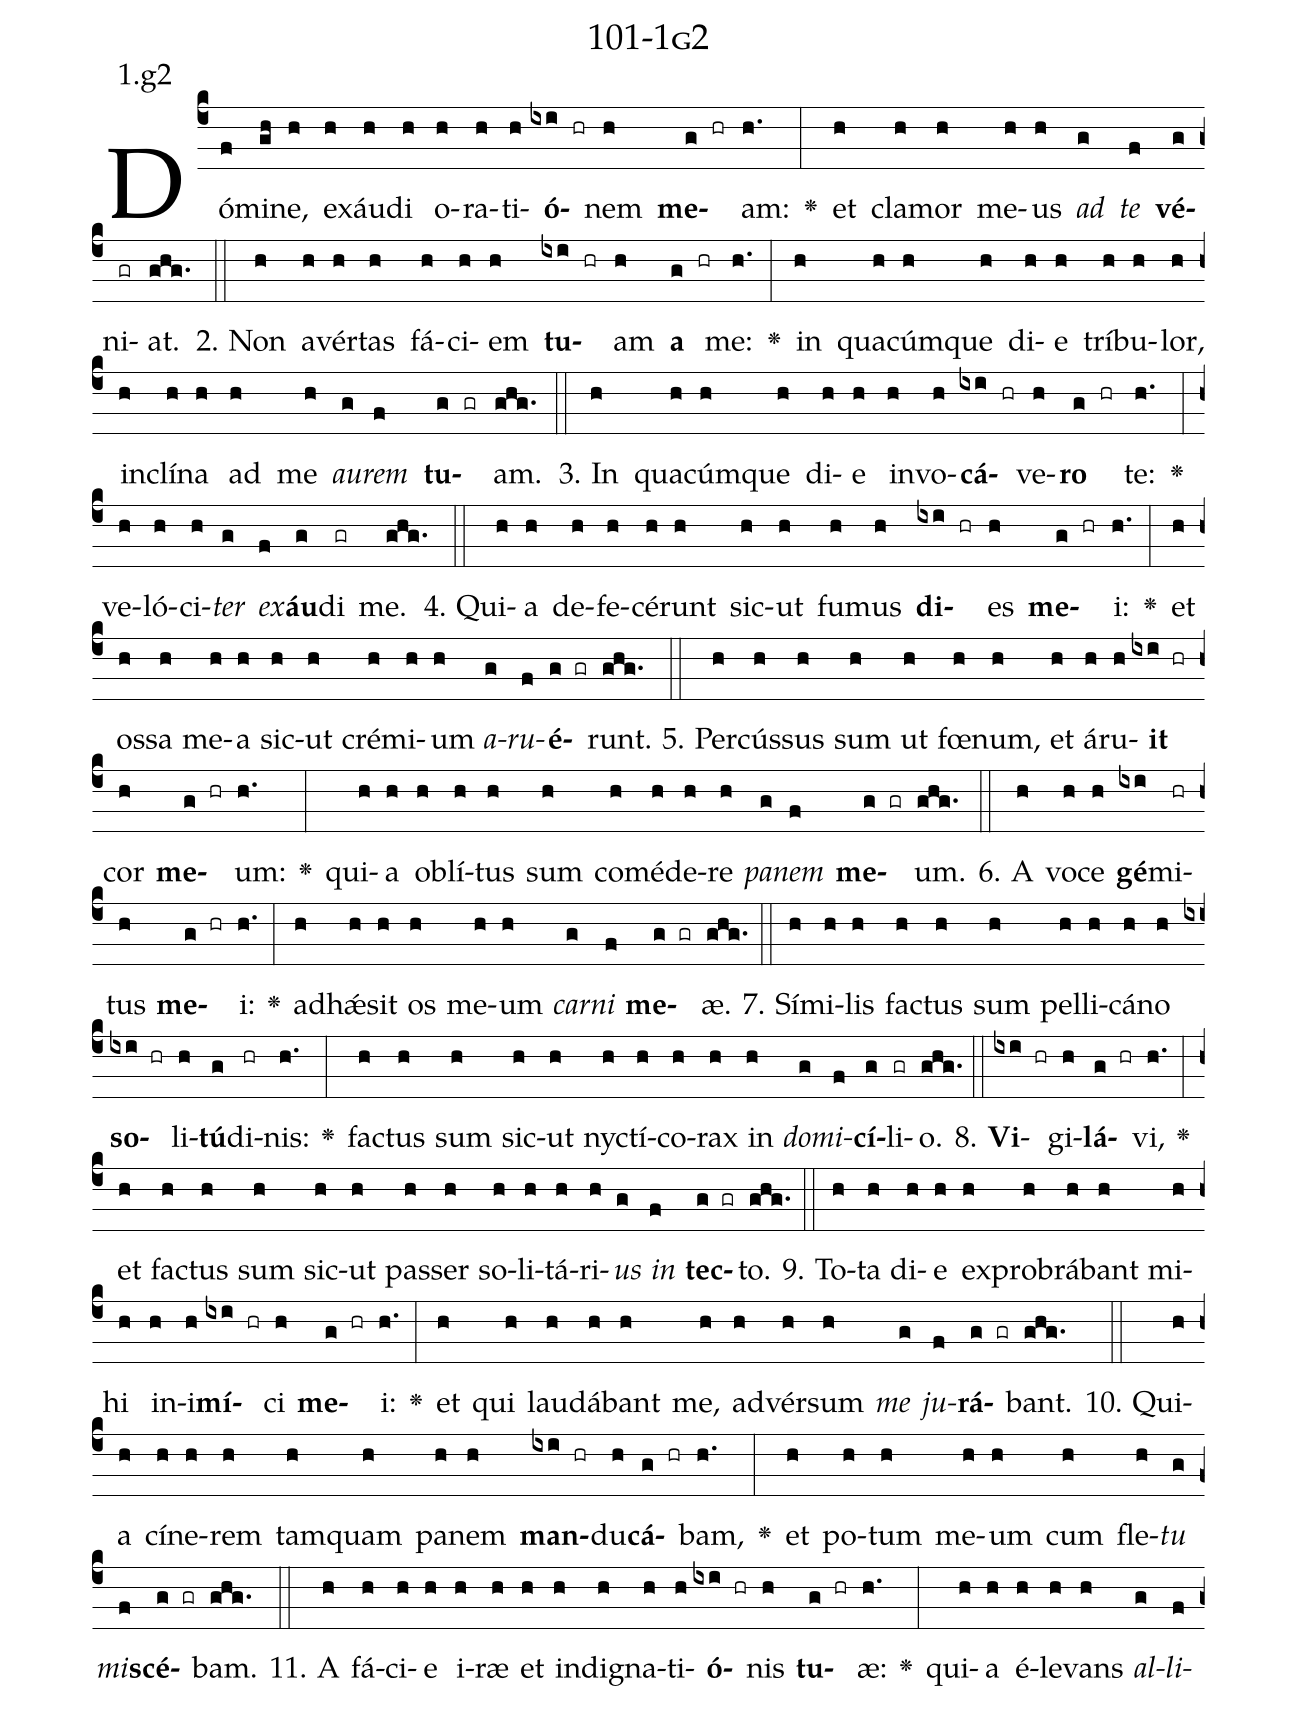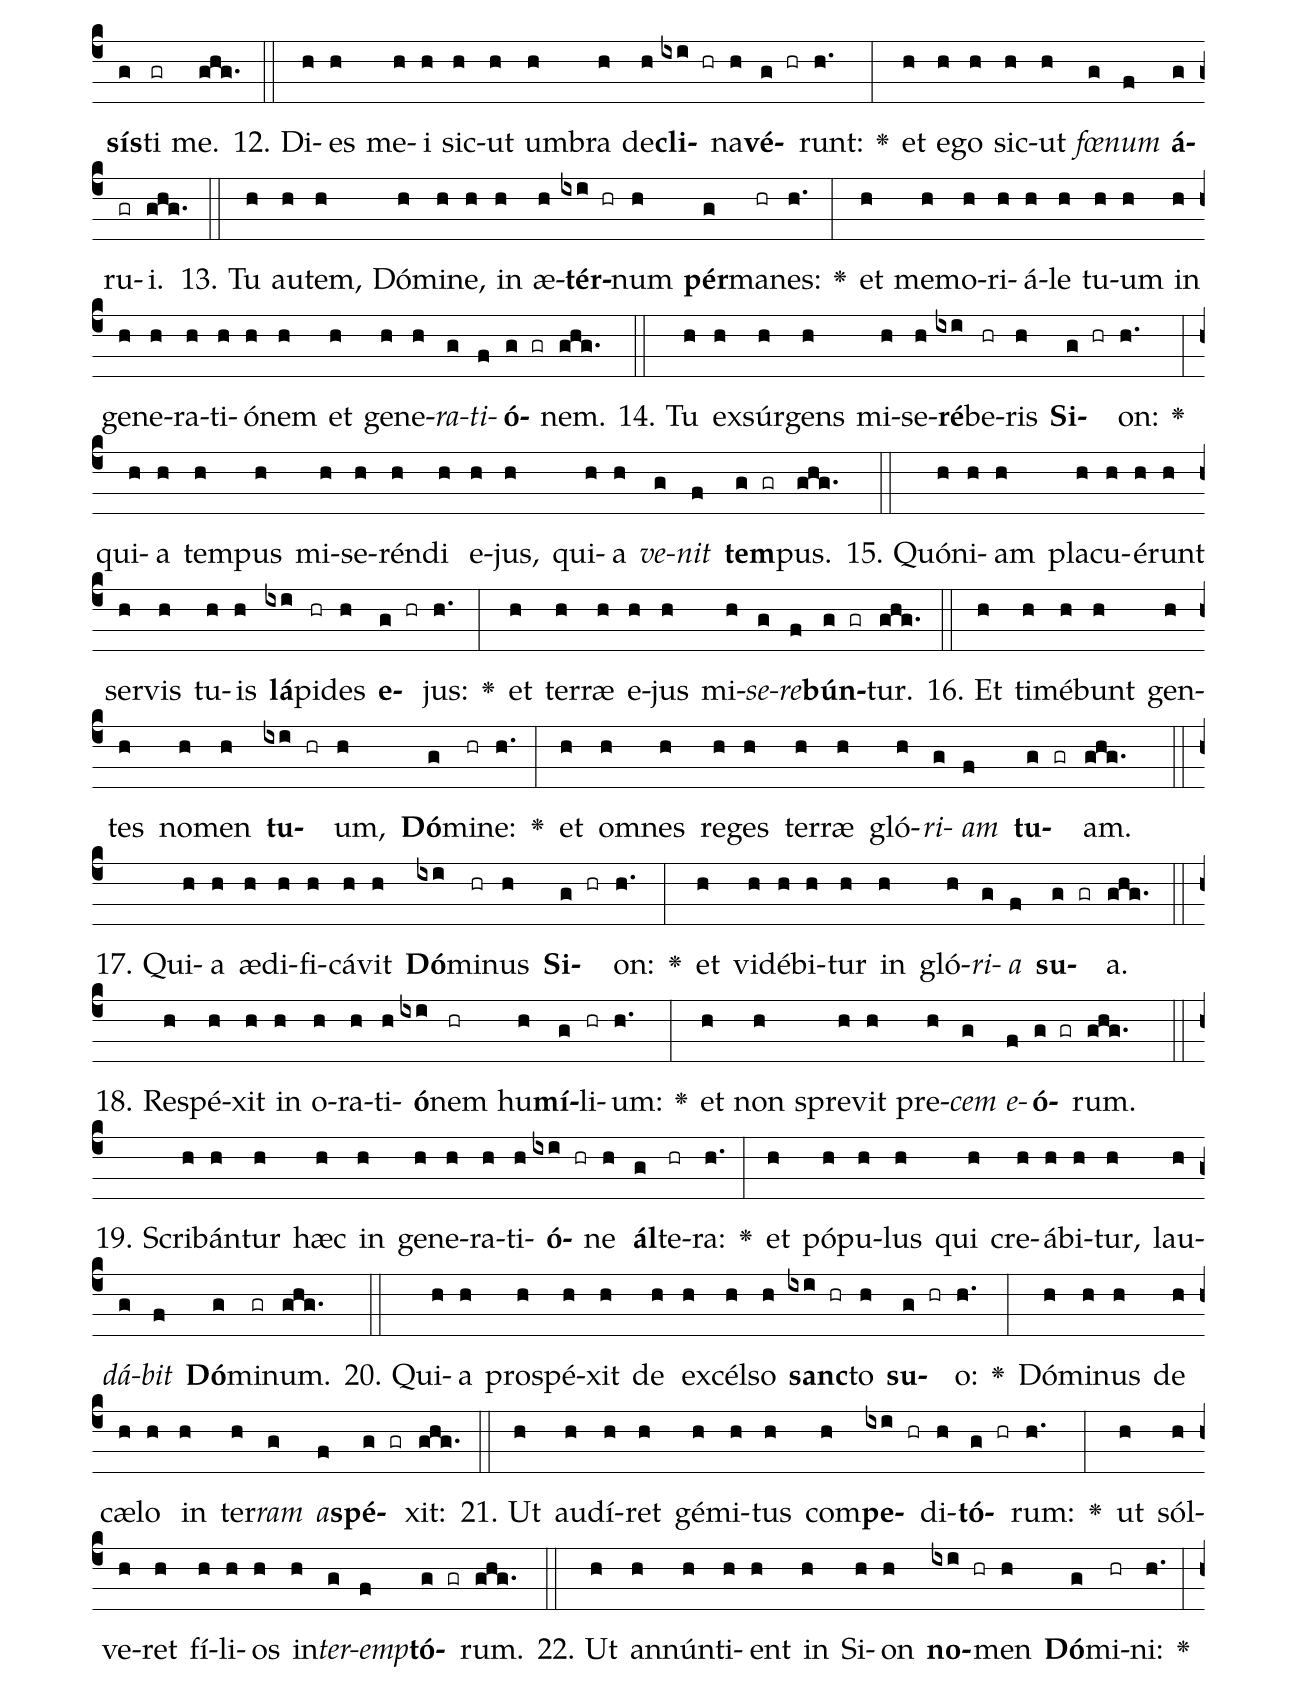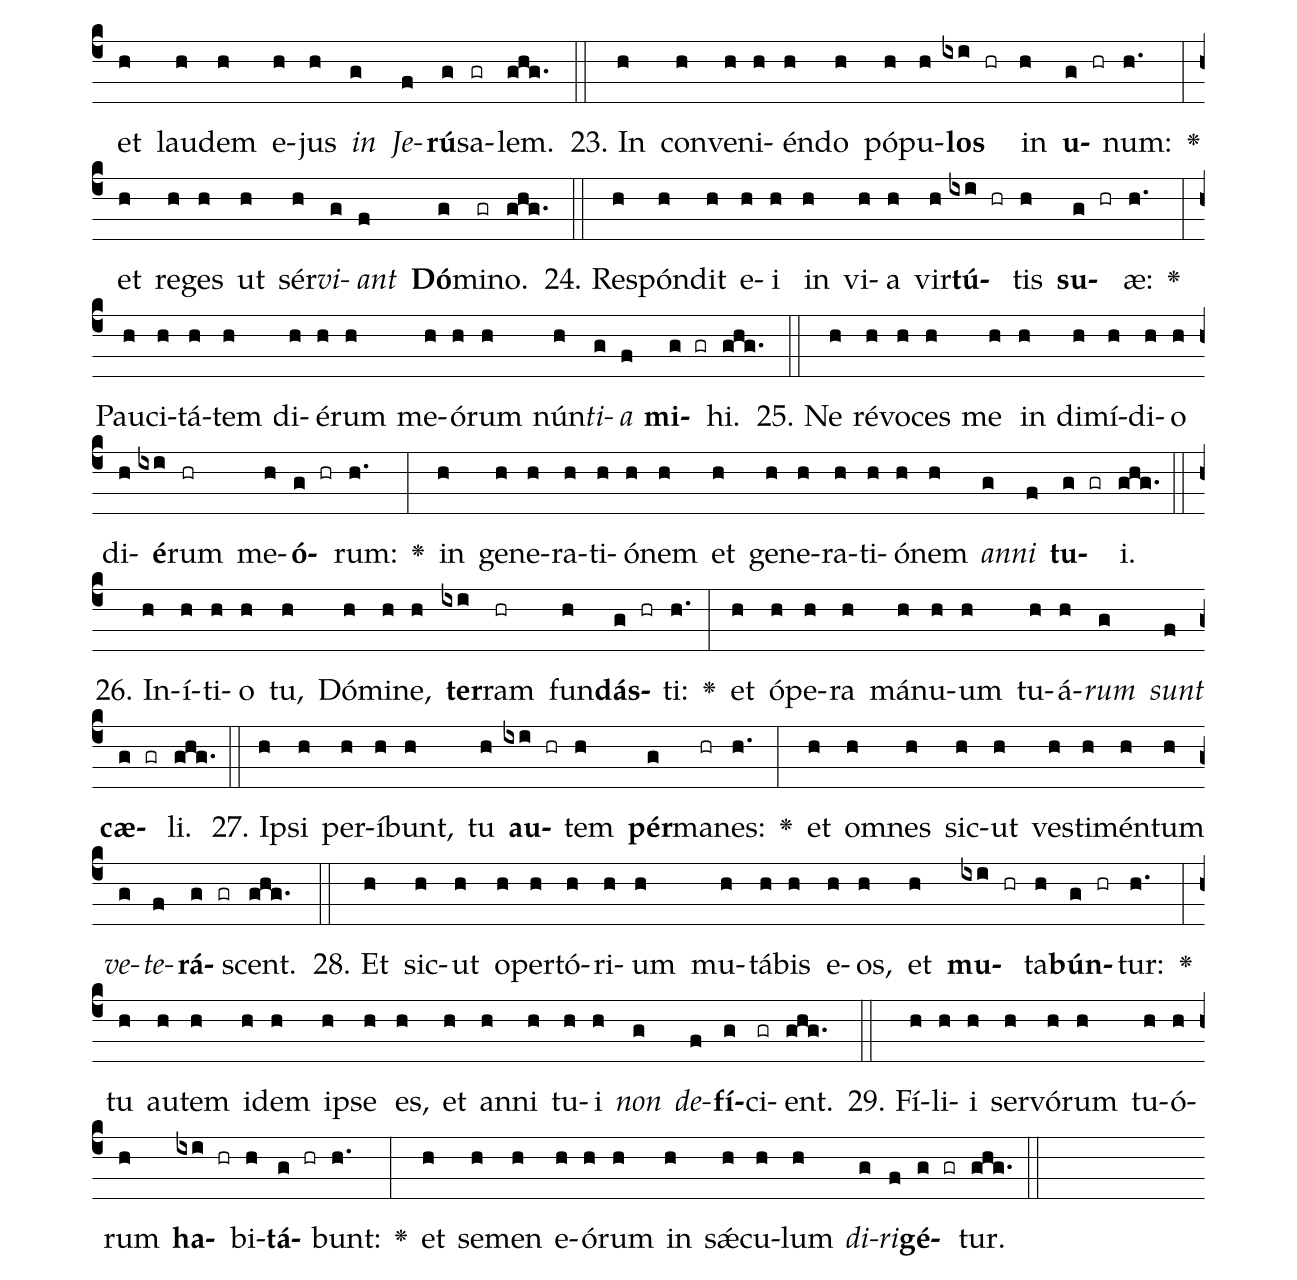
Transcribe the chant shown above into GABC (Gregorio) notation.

name: 101-1g2;
annotation: 1.g2;
%%
(c4)Dó(f)mi(gh)ne,(h) ex(h)áu(h)di(h) o(h)ra(h)ti(h)<b>ó</b>(ixi hr)nem(h) <b>me</b>(g hr)am:(h.) <v>\greheightstar</v>(:) et(h) cla(h)mor(h) me(h)us(h) <i>ad</i>(g) <i>te</i>(f) <b>vé</b>(g)ni(gr)at.(ghg.) (::)
2. Non(h) a(h)vér(h)tas(h) fá(h)ci(h)em(h) <b>tu</b>(ixi hr)am(h) <b>a</b>(g hr) me:(h.) <v>\greheightstar</v>(:) in(h) qua(h)cúm(h)que(h) di(h)e(h) trí(h)bu(h)lor,(h) in(h)clí(h)na(h) ad(h) me(h) <i>au</i>(g)<i>rem</i>(f) <b>tu</b>(g gr)am.(ghg.) (::)
3. In(h) qua(h)cúm(h)que(h) di(h)e(h) in(h)vo(h)<b>cá</b>(ixi hr)ve(h)<b>ro</b>(g hr) te:(h.) <v>\greheightstar</v>(:) ve(h)ló(h)ci(h)<i>ter</i>(g) <i>ex</i>(f)<b>áu</b>(g)di(gr) me.(ghg.) (::)
4. Qui(h)a(h) de(h)fe(h)cé(h)runt(h) sic(h)ut(h) fu(h)mus(h) <b>di</b>(ixi hr)es(h) <b>me</b>(g hr)i:(h.) <v>\greheightstar</v>(:) et(h) os(h)sa(h) me(h)a(h) sic(h)ut(h) cré(h)mi(h)um(h) <i>a</i>(g)<i>ru</i>(f)<b>é</b>(g gr)runt.(ghg.) (::)
5. Per(h)cús(h)sus(h) sum(h) ut(h) fœ(h)num,(h) et(h) á(h)ru(h)<b>it</b>(ixi hr) cor(h) <b>me</b>(g hr)um:(h.) <v>\greheightstar</v>(:) qui(h)a(h) ob(h)lí(h)tus(h) sum(h) com(h)é(h)de(h)re(h) <i>pa</i>(g)<i>nem</i>(f) <b>me</b>(g gr)um.(ghg.) (::)
6. A(h) vo(h)ce(h) <b>gé</b>(ixi)mi(hr)tus(h) <b>me</b>(g hr)i:(h.) <v>\greheightstar</v>(:) ad(h)hǽ(h)sit(h) os(h) me(h)um(h) <i>car</i>(g)<i>ni</i>(f) <b>me</b>(g gr)æ.(ghg.) (::)
7. Sí(h)mi(h)lis(h) fac(h)tus(h) sum(h) pel(h)li(h)cá(h)no(h) <b>so</b>(ixi hr)li(h)<b>tú</b>(g)di(hr)nis:(h.) <v>\greheightstar</v>(:) fac(h)tus(h) sum(h) sic(h)ut(h) nyc(h)tí(h)co(h)rax(h) in(h) <i>do</i>(g)<i>mi</i>(f)<b>cí</b>(g)li(gr)o.(ghg.) (::)
8. <b>Vi</b>(ixi hr)gi(h)<b>lá</b>(g hr)vi,(h.) <v>\greheightstar</v>(:) et(h) fac(h)tus(h) sum(h) sic(h)ut(h) pas(h)ser(h) so(h)li(h)tá(h)ri(h)<i>us</i>(g) <i>in</i>(f) <b>tec</b>(g gr)to.(ghg.) (::)
9. To(h)ta(h) di(h)e(h) ex(h)pro(h)brá(h)bant(h) mi(h)hi(h) in(h)i(h)<b>mí</b>(ixi hr)ci(h) <b>me</b>(g hr)i:(h.) <v>\greheightstar</v>(:) et(h) qui(h) lau(h)dá(h)bant(h) me,(h) ad(h)vér(h)sum(h) <i>me</i>(g) <i>ju</i>(f)<b>rá</b>(g gr)bant.(ghg.) (::)
10. Qui(h)a(h) cí(h)ne(h)rem(h) tam(h)quam(h) pa(h)nem(h) <b>man</b>(ixi hr)du(h)<b>cá</b>(g hr)bam,(h.) <v>\greheightstar</v>(:) et(h) po(h)tum(h) me(h)um(h) cum(h) fle(h)<i>tu</i>(g) <i>mi</i>(f)<b>scé</b>(g gr)bam.(ghg.) (::)
11. A(h) fá(h)ci(h)e(h) i(h)ræ(h) et(h) in(h)di(h)gna(h)ti(h)<b>ó</b>(ixi hr)nis(h) <b>tu</b>(g hr)æ:(h.) <v>\greheightstar</v>(:) qui(h)a(h) é(h)le(h)vans(h) <i>al</i>(g)<i>li</i>(f)<b>sís</b>(g)ti(gr) me.(ghg.) (::)
12. Di(h)es(h) me(h)i(h) sic(h)ut(h) um(h)bra(h) de(h)<b>cli</b>(ixi hr)na(h)<b>vé</b>(g hr)runt:(h.) <v>\greheightstar</v>(:) et(h) e(h)go(h) sic(h)ut(h) <i>fœ</i>(g)<i>num</i>(f) <b>á</b>(g)ru(gr)i.(ghg.) (::)
13. Tu(h) au(h)tem,(h) Dó(h)mi(h)ne,(h) in(h) æ(h)<b>tér</b>(ixi hr)num(h) <b>pér</b>(g)ma(hr)nes:(h.) <v>\greheightstar</v>(:) et(h) me(h)mo(h)ri(h)á(h)le(h) tu(h)um(h) in(h) ge(h)ne(h)ra(h)ti(h)ó(h)nem(h) et(h) ge(h)ne(h)<i>ra</i>(g)<i>ti</i>(f)<b>ó</b>(g gr)nem.(ghg.) (::)
14. Tu(h) ex(h)súr(h)gens(h) mi(h)se(h)<b>ré</b>(ixi)be(hr)ris(h) <b>Si</b>(g hr)on:(h.) <v>\greheightstar</v>(:) qui(h)a(h) tem(h)pus(h) mi(h)se(h)rén(h)di(h) e(h)jus,(h) qui(h)a(h) <i>ve</i>(g)<i>nit</i>(f) <b>tem</b>(g gr)pus.(ghg.) (::)
15. Quón(h)i(h)am(h) pla(h)cu(h)é(h)runt(h) ser(h)vis(h) tu(h)is(h) <b>lá</b>(ixi)pi(hr)des(h) <b>e</b>(g hr)jus:(h.) <v>\greheightstar</v>(:) et(h) ter(h)ræ(h) e(h)jus(h) mi(h)<i>se</i>(g)<i>re</i>(f)<b>bún</b>(g gr)tur.(ghg.) (::)
16. Et(h) ti(h)mé(h)bunt(h) gen(h)tes(h) no(h)men(h) <b>tu</b>(ixi hr)um,(h) <b>Dó</b>(g)mi(hr)ne:(h.) <v>\greheightstar</v>(:) et(h) om(h)nes(h) re(h)ges(h) ter(h)ræ(h) gló(h)<i>ri</i>(g)<i>am</i>(f) <b>tu</b>(g gr)am.(ghg.) (::)
17. Qui(h)a(h) æ(h)di(h)fi(h)cá(h)vit(h) <b>Dó</b>(ixi)mi(hr)nus(h) <b>Si</b>(g hr)on:(h.) <v>\greheightstar</v>(:) et(h) vi(h)dé(h)bi(h)tur(h) in(h) gló(h)<i>ri</i>(g)<i>a</i>(f) <b>su</b>(g gr)a.(ghg.) (::)
18. Re(h)spé(h)xit(h) in(h) o(h)ra(h)ti(h)<b>ó</b>(ixi)nem(hr) hu(h)<b>mí</b>(g)li(hr)um:(h.) <v>\greheightstar</v>(:) et(h) non(h) spre(h)vit(h) pre(h)<i>cem</i>(g) <i>e</i>(f)<b>ó</b>(g gr)rum.(ghg.) (::)
19. Scri(h)bán(h)tur(h) hæc(h) in(h) ge(h)ne(h)ra(h)ti(h)<b>ó</b>(ixi hr)ne(h) <b>ál</b>(g)te(hr)ra:(h.) <v>\greheightstar</v>(:) et(h) pó(h)pu(h)lus(h) qui(h) cre(h)á(h)bi(h)tur,(h) lau(h)<i>dá</i>(g)<i>bit</i>(f) <b>Dó</b>(g)mi(gr)num.(ghg.) (::)
20. Qui(h)a(h) pro(h)spé(h)xit(h) de(h) ex(h)cél(h)so(h) <b>sanc</b>(ixi hr)to(h) <b>su</b>(g hr)o:(h.) <v>\greheightstar</v>(:) Dó(h)mi(h)nus(h) de(h) cæ(h)lo(h) in(h) ter(h)<i>ram</i>(g) <i>a</i>(f)<b>spé</b>(g gr)xit:(ghg.) (::)
21. Ut(h) au(h)dí(h)ret(h) gé(h)mi(h)tus(h) com(h)<b>pe</b>(ixi hr)di(h)<b>tó</b>(g hr)rum:(h.) <v>\greheightstar</v>(:) ut(h) sól(h)ve(h)ret(h) fí(h)li(h)os(h) in(h)<i>ter</i>(g)<i>emp</i>(f)<b>tó</b>(g gr)rum.(ghg.) (::)
22. Ut(h) an(h)nún(h)ti(h)ent(h) in(h) Si(h)on(h) <b>no</b>(ixi hr)men(h) <b>Dó</b>(g)mi(hr)ni:(h.) <v>\greheightstar</v>(:) et(h) lau(h)dem(h) e(h)jus(h) <i>in</i>(g) <i>Je</i>(f)<b>rú</b>(g)sa(gr)lem.(ghg.) (::)
23. In(h) con(h)ve(h)ni(h)én(h)do(h) pó(h)pu(h)<b>los</b>(ixi hr) in(h) <b>u</b>(g hr)num:(h.) <v>\greheightstar</v>(:) et(h) re(h)ges(h) ut(h) sér(h)<i>vi</i>(g)<i>ant</i>(f) <b>Dó</b>(g)mi(gr)no.(ghg.) (::)
24. Re(h)spón(h)dit(h) e(h)i(h) in(h) vi(h)a(h) vir(h)<b>tú</b>(ixi hr)tis(h) <b>su</b>(g hr)æ:(h.) <v>\greheightstar</v>(:) Pau(h)ci(h)tá(h)tem(h) di(h)é(h)rum(h) me(h)ó(h)rum(h) nún(h)<i>ti</i>(g)<i>a</i>(f) <b>mi</b>(g gr)hi.(ghg.) (::)
25. Ne(h) ré(h)vo(h)ces(h) me(h) in(h) di(h)mí(h)di(h)o(h) di(h)<b>é</b>(ixi)rum(hr) me(h)<b>ó</b>(g hr)rum:(h.) <v>\greheightstar</v>(:) in(h) ge(h)ne(h)ra(h)ti(h)ó(h)nem(h) et(h) ge(h)ne(h)ra(h)ti(h)ó(h)nem(h) <i>an</i>(g)<i>ni</i>(f) <b>tu</b>(g gr)i.(ghg.) (::)
26. In(h)í(h)ti(h)o(h) tu,(h) Dó(h)mi(h)ne,(h) <b>ter</b>(ixi)ram(hr) fun(h)<b>dás</b>(g hr)ti:(h.) <v>\greheightstar</v>(:) et(h) ó(h)pe(h)ra(h) má(h)nu(h)um(h) tu(h)á(h)<i>rum</i>(g) <i>sunt</i>(f) <b>cæ</b>(g gr)li.(ghg.) (::)
27. Ip(h)si(h) per(h)í(h)bunt,(h) tu(h) <b>au</b>(ixi hr)tem(h) <b>pér</b>(g)ma(hr)nes:(h.) <v>\greheightstar</v>(:) et(h) om(h)nes(h) sic(h)ut(h) ves(h)ti(h)mén(h)tum(h) <i>ve</i>(g)<i>te</i>(f)<b>rá</b>(g gr)scent.(ghg.) (::)
28. Et(h) sic(h)ut(h) o(h)per(h)tó(h)ri(h)um(h) mu(h)tá(h)bis(h) e(h)os,(h) et(h) <b>mu</b>(ixi hr)ta(h)<b>bún</b>(g hr)tur:(h.) <v>\greheightstar</v>(:) tu(h) au(h)tem(h) i(h)dem(h) ip(h)se(h) es,(h) et(h) an(h)ni(h) tu(h)i(h) <i>non</i>(g) <i>de</i>(f)<b>fí</b>(g)ci(gr)ent.(ghg.) (::)
29. Fí(h)li(h)i(h) ser(h)vó(h)rum(h) tu(h)ó(h)rum(h) <b>ha</b>(ixi hr)bi(h)<b>tá</b>(g hr)bunt:(h.) <v>\greheightstar</v>(:) et(h) se(h)men(h) e(h)ó(h)rum(h) in(h) sǽ(h)cu(h)lum(h) <i>di</i>(g)<i>ri</i>(f)<b>gé</b>(g gr)tur.(ghg.) (::)
